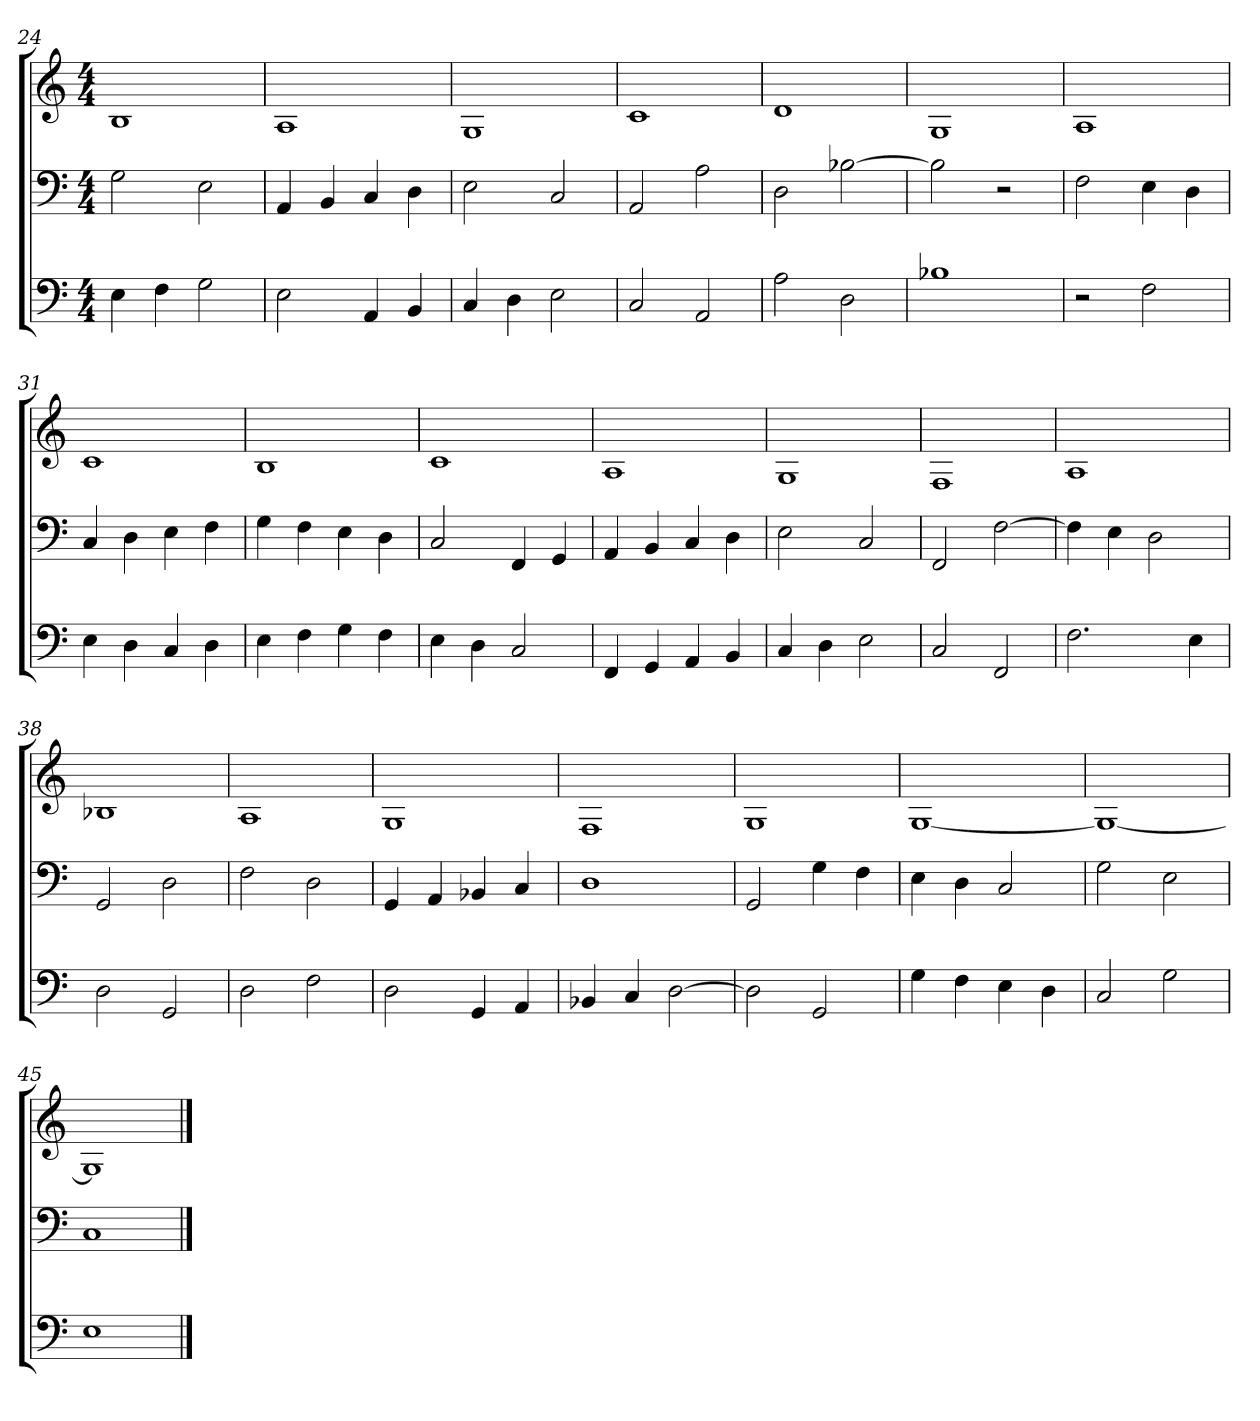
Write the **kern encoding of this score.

**kern	**kern	**kern
*part3	*part2	*part1
*staff3	*staff2	*staff1
*k[]	*k[]	*k[]
*M4/4	*M4/4	*M4/4
=24	=24	=24
4E	2G	1B
4F	.	.
2G	2E	.
=25	=25	=25
2E	4AA	1A
.	4BB	.
4AA	4C	.
4BB	4D	.
=26	=26	=26
4C	2E	1G
4D	.	.
2E	2C	.
=27	=27	=27
2C	2AA	1c
2AA	2A	.
=28	=28	=28
2A	2D	1d
2D	[2B-X	.
=29	=29	=29
1B-X	2B-]	1G
.	2r	.
=30	=30	=30
2r	2F	1A
2F	4E	.
.	4D	.
=31	=31	=31
4E	4C	1c
4D	4D	.
4C	4E	.
4D	4F	.
=32	=32	=32
4E	4G	1B
4F	4F	.
4G	4E	.
4F	4D	.
=33	=33	=33
4E	2C	1c
4D	.	.
2C	4FF	.
.	4GG	.
=34	=34	=34
4FF	4AA	1A
4GG	4BB	.
4AA	4C	.
4BB	4D	.
=35	=35	=35
4C	2E	1G
4D	.	.
2E	2C	.
=36	=36	=36
2C	2FF	1F
2FF	[2F	.
=37	=37	=37
2.F	4F]	1A
.	4E	.
.	2D	.
4E	.	.
=38	=38	=38
2D	2GG	1B-X
2GG	2D	.
=39	=39	=39
2D	2F	1A
2F	2D	.
=40	=40	=40
2D	4GG	1G
.	4AA	.
4GG	4BB-X	.
4AA	4C	.
=41	=41	=41
4BB-X	1D	1F
4C	.	.
[2D	.	.
=42	=42	=42
2D]	2GG	1G
2GG	4G	.
.	4F	.
=43	=43	=43
4G	4E	[1G
4F	4D	.
4E	2C	.
4D	.	.
=44	=44	=44
2C	2G	1G_
2G	2E	.
=45	=45	=45
1E	1C	1G]
==	==	==
*-	*-	*-
